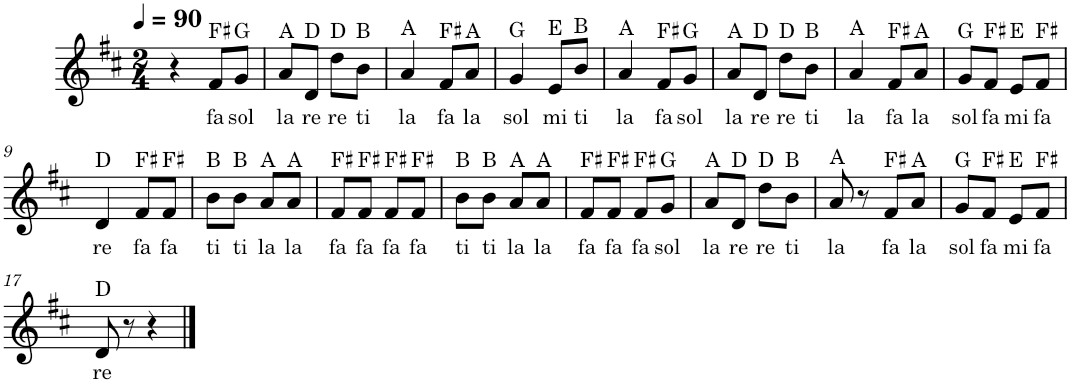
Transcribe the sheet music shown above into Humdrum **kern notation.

**kern	**text
*part1	*part1
*staff1	*staff1
*I"Piano	*
*I'Pno.	*
*clefG2	*
*k[f#c#]	*
*M2/4	*
*MM90	*
=1	=1
4r	.
!LO:TX:a:t=F♯	!
!	!LO:LY:b
8f#/L	fa
!LO:TX:a:t=G	!
!	!LO:LY:b
8g/J	sol
=2	=2
!LO:TX:a:t=A	!
!	!LO:LY:b
8a/L	la
!LO:TX:a:t=D	!
!	!LO:LY:b
8d/J	re
!LO:TX:a:t=D	!
!	!LO:LY:b
8dd\L	re
!LO:TX:a:t=B	!
!	!LO:LY:b
8b\J	ti
=3	=3
!LO:TX:a:t=A	!
!	!LO:LY:b
4a/	la
!LO:TX:a:t=F♯	!
!	!LO:LY:b
8f#/L	fa
!LO:TX:a:t=A	!
!	!LO:LY:b
8a/J	la
=4	=4
!LO:TX:a:t=G	!
!	!LO:LY:b
4g/	sol
!LO:TX:a:t=E	!
!	!LO:LY:b
8e/L	mi
!LO:TX:a:t=B	!
!	!LO:LY:b
8b/J	ti
=5	=5
!LO:TX:a:t=A	!
!	!LO:LY:b
4a/	la
!LO:TX:a:t=F♯	!
!	!LO:LY:b
8f#/L	fa
!LO:TX:a:t=G	!
!	!LO:LY:b
8g/J	sol
=6	=6
!LO:TX:a:t=A	!
!	!LO:LY:b
8a/L	la
!LO:TX:a:t=D	!
!	!LO:LY:b
8d/J	re
!LO:TX:a:t=D	!
!	!LO:LY:b
8dd\L	re
!LO:TX:a:t=B	!
!	!LO:LY:b
8b\J	ti
=7	=7
!LO:TX:a:t=A	!
!	!LO:LY:b
4a/	la
!LO:TX:a:t=F♯	!
!	!LO:LY:b
8f#/L	fa
!LO:TX:a:t=A	!
!	!LO:LY:b
8a/J	la
=8	=8
!LO:TX:a:t=G	!
!	!LO:LY:b
8g/L	sol
!LO:TX:a:t=F♯	!
!	!LO:LY:b
8f#/J	fa
!LO:TX:a:t=E	!
!	!LO:LY:b
8e/L	mi
!LO:TX:a:t=F♯	!
!	!LO:LY:b
8f#/J	fa
!!LO:LB:g=z
=9	=9
!LO:TX:a:t=D	!
!	!LO:LY:b
4d/	re
!LO:TX:a:t=F♯	!
!	!LO:LY:b
8f#/L	fa
!LO:TX:a:t=F♯	!
!	!LO:LY:b
8f#/J	fa
=10	=10
!LO:TX:a:t=B	!
!	!LO:LY:b
8b\L	ti
!LO:TX:a:t=B	!
!	!LO:LY:b
8b\J	ti
!LO:TX:a:t=A	!
!	!LO:LY:b
8a/L	la
!LO:TX:a:t=A	!
!	!LO:LY:b
8a/J	la
=11	=11
!LO:TX:a:t=F♯	!
!	!LO:LY:b
8f#/L	fa
!LO:TX:a:t=F♯	!
!	!LO:LY:b
8f#/J	fa
!LO:TX:a:t=F♯	!
!	!LO:LY:b
8f#/L	fa
!LO:TX:a:t=F♯	!
!	!LO:LY:b
8f#/J	fa
=12	=12
!LO:TX:a:t=B	!
!	!LO:LY:b
8b\L	ti
!LO:TX:a:t=B	!
!	!LO:LY:b
8b\J	ti
!LO:TX:a:t=A	!
!	!LO:LY:b
8a/L	la
!LO:TX:a:t=A	!
!	!LO:LY:b
8a/J	la
=13	=13
!LO:TX:a:t=F♯	!
!	!LO:LY:b
8f#/L	fa
!LO:TX:a:t=F♯	!
!	!LO:LY:b
8f#/J	fa
!LO:TX:a:t=F♯	!
!	!LO:LY:b
8f#/L	fa
!LO:TX:a:t=G	!
!	!LO:LY:b
8g/J	sol
=14	=14
!LO:TX:a:t=A	!
!	!LO:LY:b
8a/L	la
!LO:TX:a:t=D	!
!	!LO:LY:b
8d/J	re
!LO:TX:a:t=D	!
!	!LO:LY:b
8dd\L	re
!LO:TX:a:t=B	!
!	!LO:LY:b
8b\J	ti
=15	=15
!LO:TX:a:t=A	!
!	!LO:LY:b
8a/	la
8r	.
!LO:TX:a:t=F♯	!
!	!LO:LY:b
8f#/L	fa
!LO:TX:a:t=A	!
!	!LO:LY:b
8a/J	la
=16	=16
!LO:TX:a:t=G	!
!	!LO:LY:b
8g/L	sol
!LO:TX:a:t=F♯	!
!	!LO:LY:b
8f#/J	fa
!LO:TX:a:t=E	!
!	!LO:LY:b
8e/L	mi
!LO:TX:a:t=F♯	!
!	!LO:LY:b
8f#/J	fa
!!LO:LB:g=z
=17	=17
!LO:TX:a:t=D	!
!	!LO:LY:b
8d/	re
8r	.
4r	.
==	==
*-	*-
